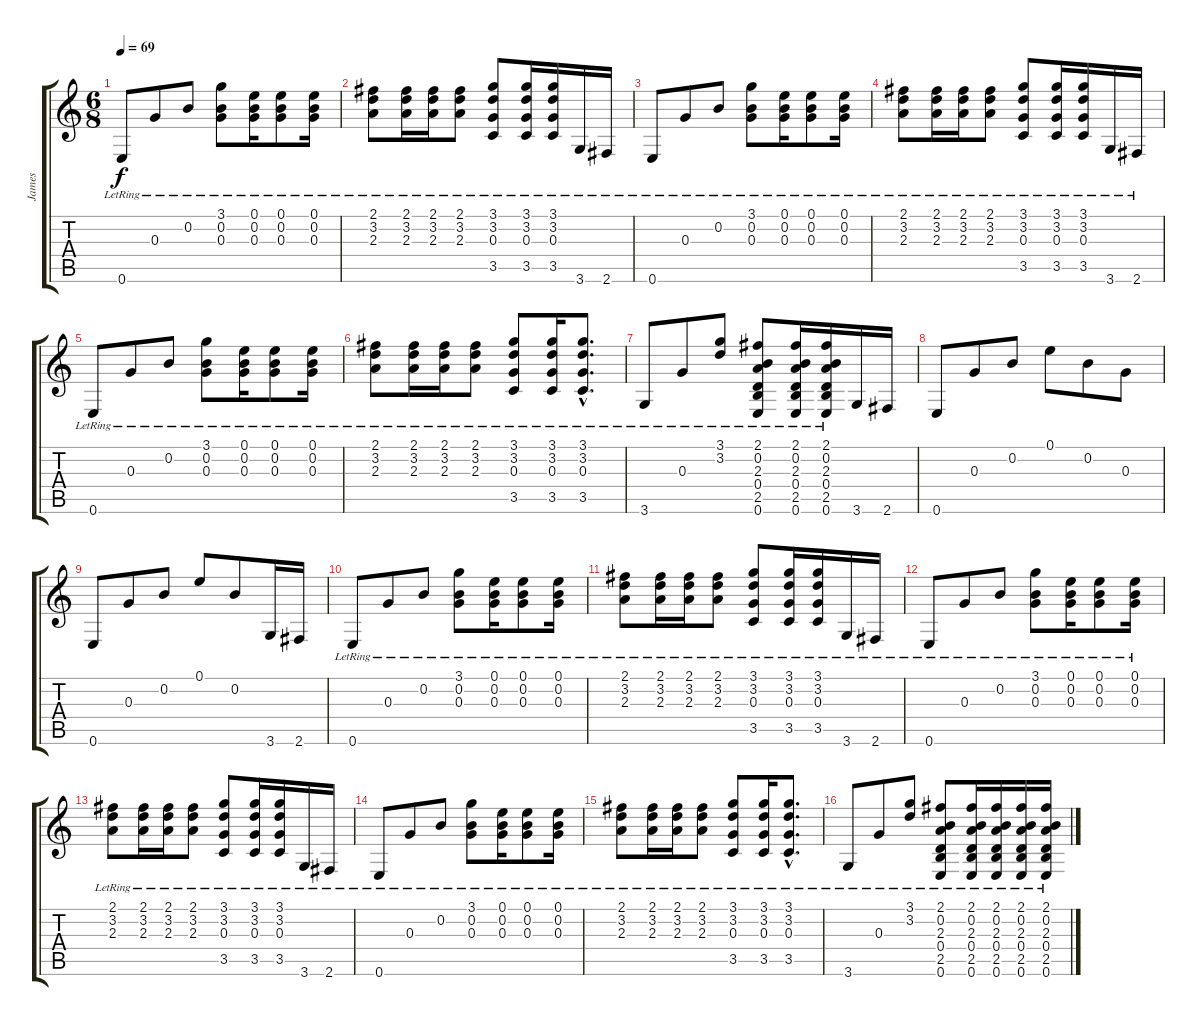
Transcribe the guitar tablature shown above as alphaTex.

\track ("James" "James") {instrument electricguitarclean}
\staff {score tabs}
\tuning (E4 B3 G3 D3 A2 E2) {hide}
\ts (6 8)
\tempo 69
\clef g2
\ks c
0.6{lr}.8{dy f} 0.3{lr}.8 0.2{lr}.8 (3.1{lr} 0.2{lr} 0.3{lr}).8 (0.1{lr} 0.2{lr} 0.3{lr}).16 (0.1{lr} 0.2{lr} 0.3{lr}).8 (0.1{lr} 0.2{lr} 0.3{lr}).16 |
(2.1{lr} 3.2{lr} 2.3{lr}).8 (2.1{lr} 3.2{lr} 2.3{lr}).16 (2.1{lr} 3.2{lr} 2.3{lr}).16 (2.1{lr} 3.2{lr} 2.3{lr}).8 (3.1{lr} 3.2{lr} 0.3{lr} 3.5{lr}).8 (3.1{lr} 3.2{lr} 0.3{lr} 3.5{lr}).16 (3.1{lr} 3.2{lr} 0.3{lr} 3.5{lr}).16 3.6{lr}.16 2.6{lr}.16 |
0.6{lr}.8 0.3{lr}.8 0.2{lr}.8 (3.1{lr} 0.2{lr} 0.3{lr}).8 (0.1{lr} 0.2{lr} 0.3{lr}).16 (0.1{lr} 0.2{lr} 0.3{lr}).8 (0.1{lr} 0.2{lr} 0.3{lr}).16 |
(2.1{lr} 3.2{lr} 2.3{lr}).8 (2.1{lr} 3.2{lr} 2.3{lr}).16 (2.1{lr} 3.2{lr} 2.3{lr}).16 (2.1{lr} 3.2{lr} 2.3{lr}).8 (3.1{lr} 3.2{lr} 0.3{lr} 3.5{lr}).8 (3.1{lr} 3.2{lr} 0.3{lr} 3.5{lr}).16 (3.1{lr} 3.2{lr} 0.3{lr} 3.5{lr}).16 3.6{lr}.16 2.6{lr}.16 |
0.6{lr}.8 0.3{lr}.8 0.2{lr}.8 (3.1{lr} 0.2{lr} 0.3{lr}).8 (0.1{lr} 0.2{lr} 0.3{lr}).16 (0.1{lr} 0.2{lr} 0.3{lr}).8 (0.1{lr} 0.2{lr} 0.3{lr}).16 |
(2.1{lr} 3.2{lr} 2.3{lr}).8 (2.1{lr} 3.2{lr} 2.3{lr}).16 (2.1{lr} 3.2{lr} 2.3{lr}).16 (2.1{lr} 3.2{lr} 2.3{lr}).8 (3.1{lr} 3.2{lr} 0.3{lr} 3.5{lr}).8 (3.1{lr} 3.2{lr} 0.3{lr} 3.5{lr}).16 (3.1{hac lr} 3.2{hac lr} 0.3{hac lr} 3.5{hac lr}).8{d} |
3.6{lr}.8 0.3{lr}.8 (3.1{lr} 3.2{lr}).8 (2.1{lr} 0.2{lr} 2.3{lr} 0.4{lr} 2.5{lr} 0.6{lr}).8 (2.1{lr} 0.2{lr} 2.3{lr} 0.4{lr} 2.5{lr} 0.6{lr}).16 (2.1{lr} 0.2{lr} 2.3{lr} 0.4{lr} 2.5{lr} 0.6{lr}).16 3.6.16 2.6.16 |
0.6.8 0.3.8 0.2.8 0.1.8 0.2.8 0.3.8 |
0.6.8 0.3.8 0.2.8 0.1.8 0.2.8 3.6.16 2.6.16 |
0.6{lr}.8 0.3{lr}.8 0.2{lr}.8 (3.1{lr} 0.2{lr} 0.3{lr}).8 (0.1{lr} 0.2{lr} 0.3{lr}).16 (0.1{lr} 0.2{lr} 0.3{lr}).8 (0.1{lr} 0.2{lr} 0.3{lr}).16 |
(2.1{lr} 3.2{lr} 2.3{lr}).8 (2.1{lr} 3.2{lr} 2.3{lr}).16 (2.1{lr} 3.2{lr} 2.3{lr}).16 (2.1{lr} 3.2{lr} 2.3{lr}).8 (3.1{lr} 3.2{lr} 0.3{lr} 3.5{lr}).8 (3.1{lr} 3.2{lr} 0.3{lr} 3.5{lr}).16 (3.1{lr} 3.2{lr} 0.3{lr} 3.5{lr}).16 3.6{lr}.16 2.6{lr}.16 |
0.6{lr}.8 0.3{lr}.8 0.2{lr}.8 (3.1{lr} 0.2{lr} 0.3{lr}).8 (0.1{lr} 0.2{lr} 0.3{lr}).16 (0.1{lr} 0.2{lr} 0.3{lr}).8 (0.1{lr} 0.2{lr} 0.3{lr}).16 |
(2.1{lr} 3.2{lr} 2.3{lr}).8 (2.1{lr} 3.2{lr} 2.3{lr}).16 (2.1{lr} 3.2{lr} 2.3{lr}).16 (2.1{lr} 3.2{lr} 2.3{lr}).8 (3.1{lr} 3.2{lr} 0.3{lr} 3.5{lr}).8 (3.1{lr} 3.2{lr} 0.3{lr} 3.5{lr}).16 (3.1{lr} 3.2{lr} 0.3{lr} 3.5{lr}).16 3.6{lr}.16 2.6{lr}.16 |
0.6{lr}.8 0.3{lr}.8 0.2{lr}.8 (3.1{lr} 0.2{lr} 0.3{lr}).8 (0.1{lr} 0.2{lr} 0.3{lr}).16 (0.1{lr} 0.2{lr} 0.3{lr}).8 (0.1{lr} 0.2{lr} 0.3{lr}).16 |
(2.1{lr} 3.2{lr} 2.3{lr}).8 (2.1{lr} 3.2{lr} 2.3{lr}).16 (2.1{lr} 3.2{lr} 2.3{lr}).16 (2.1{lr} 3.2{lr} 2.3{lr}).8 (3.1{lr} 3.2{lr} 0.3{lr} 3.5{lr}).8 (3.1{lr} 3.2{lr} 0.3{lr} 3.5{lr}).16 (3.1{hac lr} 3.2{hac lr} 0.3{hac lr} 3.5{hac lr}).8{d} |
3.6{lr}.8 0.3{lr}.8 (3.1{lr} 3.2{lr}).8 (2.1{lr} 0.2{lr} 2.3{lr} 0.4{lr} 2.5{lr} 0.6{lr}).8 (2.1{lr} 0.2{lr} 2.3{lr} 0.4{lr} 2.5{lr} 0.6{lr}).16 (2.1{lr} 0.2{lr} 2.3{lr} 0.4{lr} 2.5{lr} 0.6{lr}).16 (2.1{lr} 0.2{lr} 2.3{lr} 0.4{lr} 2.5{lr} 0.6{lr}).16 (2.1{lr} 0.2{lr} 2.3{lr} 0.4{lr} 2.5{lr} 0.6{lr}).16
